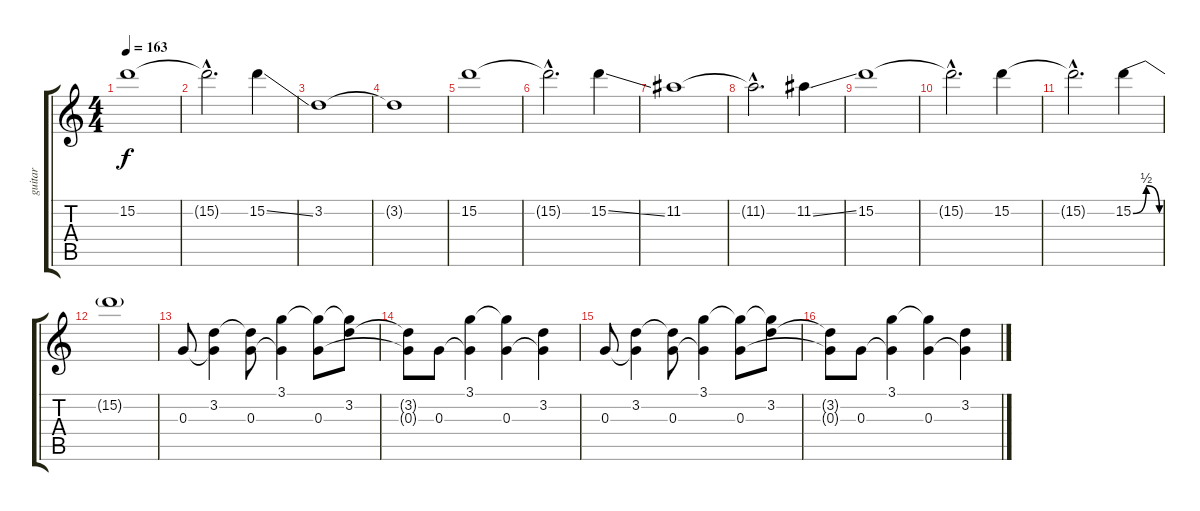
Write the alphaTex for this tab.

\track ("guitar" "guitar") {instrument overdrivenguitar}
\staff {score tabs}
\tuning (E4 B3 G3 D3 A2 E2) {hide}
\ts (4 4)
\tempo 163
\clef g2
\ks c
15.2.1{dy f} |
15.2{hac t}.2{d} 15.2{ss}.4 |
3.2.1 |
3.2{t}.1 |
15.2.1 |
15.2{hac t}.2{d} 15.2{ss}.4 |
11.2.1 |
11.2{hac t}.2{d} 11.2{ss}.4 |
15.2.1 |
15.2{hac t}.2{d} 15.2.4 |
15.2{hac t}.2{d} 15.2{be (bendrelease 0 0 30 2 30 2 60 0)}.4 |
15.2{t}.1 |
0.3.8 (3.2 0.3{t}).4 (3.2{t} 0.3).8 (3.1 0.3{t}).4 (3.1{t} 0.3).8 (3.1{t} 3.2).8 |
(3.2{t} 0.3{t}).8 0.3.8 (3.1 0.3{t}).4 (3.1{t} 0.3).4 (3.2 0.3{t}).4 |
0.3.8 (3.2 0.3{t}).4 (3.2{t} 0.3).8 (3.1 0.3{t}).4 (3.1{t} 0.3).8 (3.1{t} 3.2).8 |
(3.2{t} 0.3{t}).8 0.3.8 (3.1 0.3{t}).4 (3.1{t} 0.3).4 (3.2 0.3{t}).4
